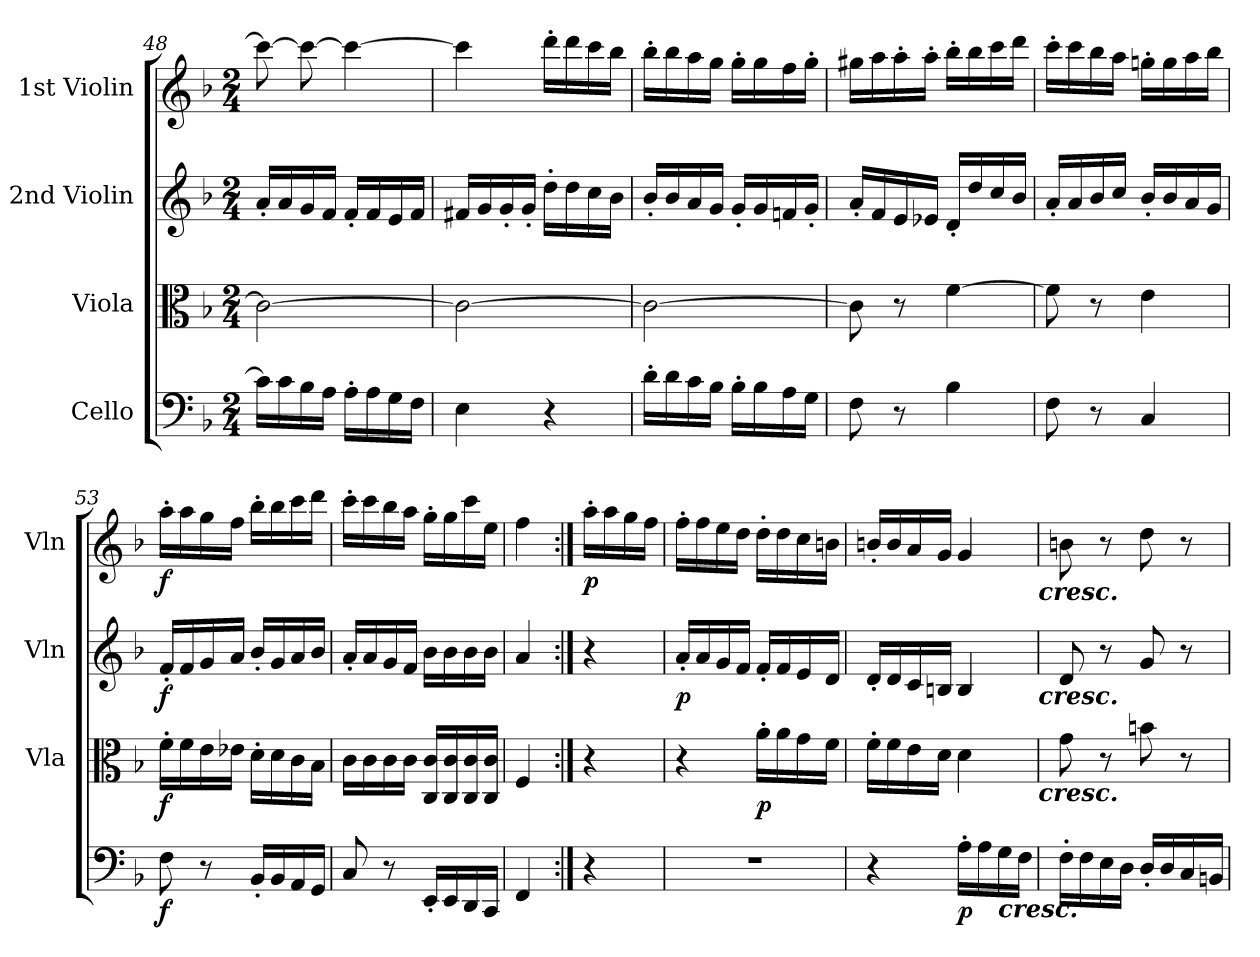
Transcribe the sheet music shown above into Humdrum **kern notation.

**kern	**dynam	**kern	**dynam	**kern	**dynam	**kern	**dynam
*part4	*part4	*part3	*part3	*part2	*part2	*part1	*part1
*staff4	*staff4	*staff3	*staff3	*staff2	*staff2	*staff1	*staff1
*I"Cello	*	*I"Viola	*	*I"2nd Violin	*	*I"1st Violin	*
*	*	*I'Vla	*	*I'Vln	*	*I'Vln	*
*clefF4	*	*clefC3	*	*clefG2	*	*clefG2	*
*k[b-]	*	*k[b-]	*	*k[b-]	*	*k[b-]	*
*F:	*	*F:	*	*F:	*	*F:	*
*M2/4	*	*M2/4	*	*M2/4	*	*M2/4	*
=48	=48	=48	=48	=48	=48	=48	=48
16c\LL]	.	2c\_	.	16a'/LL	.	8ccc\_	.
16c\	.	.	.	16a/	.	.	.
16B-\	.	.	.	16g/	.	8ccc\_	.
16A\JJ	.	.	.	16f/JJ	.	.	.
16A'\LL	.	.	.	16f'/LL	.	4ccc\_	.
16A\	.	.	.	16f/	.	.	.
16G\	.	.	.	16e/	.	.	.
16F\JJ	.	.	.	16f/JJ	.	.	.
!!LO:PB:g=z
=49	=49	=49	=49	=49	=49	=49	=49
4E\	.	2c\_	.	16f#X/LL	.	4ccc\]	.
.	.	.	.	16g/	.	.	.
.	.	.	.	16g'/	.	.	.
.	.	.	.	16g'/JJ	.	.	.
4r	.	.	.	16dd'\LL	.	16ddd'\LL	.
.	.	.	.	16dd\	.	16ddd\	.
.	.	.	.	16cc\	.	16ccc\	.
.	.	.	.	16b-\JJ	.	16bb-\JJ	.
=50	=50	=50	=50	=50	=50	=50	=50
16d'\LL	.	2c\_	.	16b-'/LL	.	16bb-'\LL	.
16d\	.	.	.	16b-/	.	16bb-\	.
16c\	.	.	.	16a/	.	16aa\	.
16B-\JJ	.	.	.	16g/JJ	.	16gg\JJ	.
16B-'\LL	.	.	.	16g'/LL	.	16gg'\LL	.
16B-\	.	.	.	16g/	.	16gg\	.
16A\	.	.	.	16fn/	.	16ff\	.
16G\JJ	.	.	.	16g'/JJ	.	16gg'\JJ	.
=51	=51	=51	=51	=51	=51	=51	=51
8F\	.	8c\]	.	16a'/LL	.	16gg#X\LL	.
.	.	.	.	16f/	.	16aa\	.
8r	.	8r	.	16e/	.	16aa'\	.
.	.	.	.	16e-X/JJ	.	16aa'\JJ	.
4B-\	.	[4f\	.	16d'/LL	.	16bb-'\LL	.
.	.	.	.	16dd/	.	16bb-\	.
.	.	.	.	16cc/	.	16ccc\	.
.	.	.	.	16b-/JJ	.	16ddd\JJ	.
=52	=52	=52	=52	=52	=52	=52	=52
8F\	.	8f\]	.	16a'/LL	.	16ccc'\LL	.
.	.	.	.	16a/	.	16ccc\	.
8r	.	8r	.	16b-/	.	16bb-\	.
.	.	.	.	16cc/JJ	.	16aa\JJ	.
4C/	.	4e\	.	16b-'/LL	.	16ggn'\LL	.
.	.	.	.	16b-/	.	16gg\	.
.	.	.	.	16a/	.	16aa\	.
.	.	.	.	16g/JJ	.	16bb-\JJ	.
!!LO:LB:g=z
=53	=53	=53	=53	=53	=53	=53	=53
!	!LO:DY:b	!	!LO:DY:b	!	!LO:DY:b	!	!LO:DY:b
8F\	f	16f'\LL	f	16f'/LL	f	16aa'\LL	f
.	.	16f\	.	16f/	.	16aa\	.
8r	.	16e\	.	16g/	.	16gg\	.
.	.	16e-X\JJ	.	16a/JJ	.	16ff\JJ	.
16BB-'/LL	.	16d'\LL	.	16b-'/LL	.	16bb-'\LL	.
16BB-/	.	16d\	.	16g/	.	16bb-\	.
16AA/	.	16c\	.	16a/	.	16ccc\	.
16GG/JJ	.	16B-\JJ	.	16b-/JJ	.	16ddd\JJ	.
=54	=54	=54	=54	=54	=54	=54	=54
8C/	.	16c\LL	.	16a'/LL	.	16ccc'\LL	.
.	.	16c\	.	16a/	.	16ccc\	.
8r	.	16c\	.	16g/	.	16bb-\	.
.	.	16c\JJ	.	16f/JJ	.	16aa\JJ	.
16EE'/LL	.	16C/ 16c/LL	.	16b-\LL	.	16gg'\LL	.
16EE/	.	16C/ 16c/	.	16b-\	.	16gg\	.
16DD/	.	16C/ 16c/	.	16b-\	.	16ccc\	.
16CC/JJ	.	16C/ 16c/JJ	.	16b-\JJ	.	16ee\JJ	.
=55	=55	=55	=55	=55	=55	=55	=55
4FF/	.	4F/	.	4a/	.	4ff\	.
=56:|!	=56:|!	=56:|!	=56:|!	=56:|!	=56:|!	=56:|!	=56:|!
!	!	!	!	!	!	!	!LO:DY:b
4r	.	4r	.	4r	.	16aa'\LL	p
.	.	.	.	.	.	16aa\	.
.	.	.	.	.	.	16gg\	.
.	.	.	.	.	.	16ff\JJ	.
=57	=57	=57	=57	=57	=57	=57	=57
!	!	!	!	!	!LO:DY:b	!	!
2r	.	4r	.	16a'/LL	p	16ff'\LL	.
.	.	.	.	16a/	.	16ff\	.
.	.	.	.	16g/	.	16ee\	.
.	.	.	.	16f/JJ	.	16dd\JJ	.
!	!	!	!LO:DY:b	!	!	!	!
.	.	16a'\LL	p	16f'/LL	.	16dd'\LL	.
.	.	16a\	.	16f/	.	16dd\	.
.	.	16g\	.	16e/	.	16cc\	.
.	.	16f\JJ	.	16d/JJ	.	16bn\JJ	.
!!LO:PB:g=z
=58	=58	=58	=58	=58	=58	=58	=58
4r	.	16f'\LL	.	16d'/LL	.	16bn'/LL	.
.	.	16f\	.	16d/	.	16b/	.
.	.	16e\	.	16c/	.	16a/	.
.	.	16d\JJ	.	16Bn/JJ	.	16g/JJ	.
!	!LO:DY:b	!	!	!	!	!	!
16A'\LL	p	4d\	.	4B/	.	4g/	.
16A\	.	.	.	.	.	.	.
!LO:TX:b:Bi:t=cresc.	!	!	!	!	!	!	!
16G\	.	.	.	.	.	.	.
16F\JJ	.	.	.	.	.	.	.
!	!	!	!	!	!	!LO:TX:b:Bi:t=cresc.	!
!	!	!	!	!LO:TX:b:Bi:t=cresc.	!	!	!
!	!	!LO:TX:b:Bi:t=cresc.	!	!	!	!	!
=59	=59	=59	=59	=59	=59	=59	=59
16F'\LL	.	8g\	.	8d/	.	8bn\	.
16F\	.	.	.	.	.	.	.
16E\	.	8r	.	8r	.	8r	.
16D\JJ	.	.	.	.	.	.	.
16D'/LL	.	8bn\	.	8g/	.	8dd\	.
16D/	.	.	.	.	.	.	.
16C/	.	8r	.	8r	.	8r	.
16BBn/JJ	.	.	.	.	.	.	.
=	=	=	=	=	=	=	=
*-	*-	*-	*-	*-	*-	*-	*-
